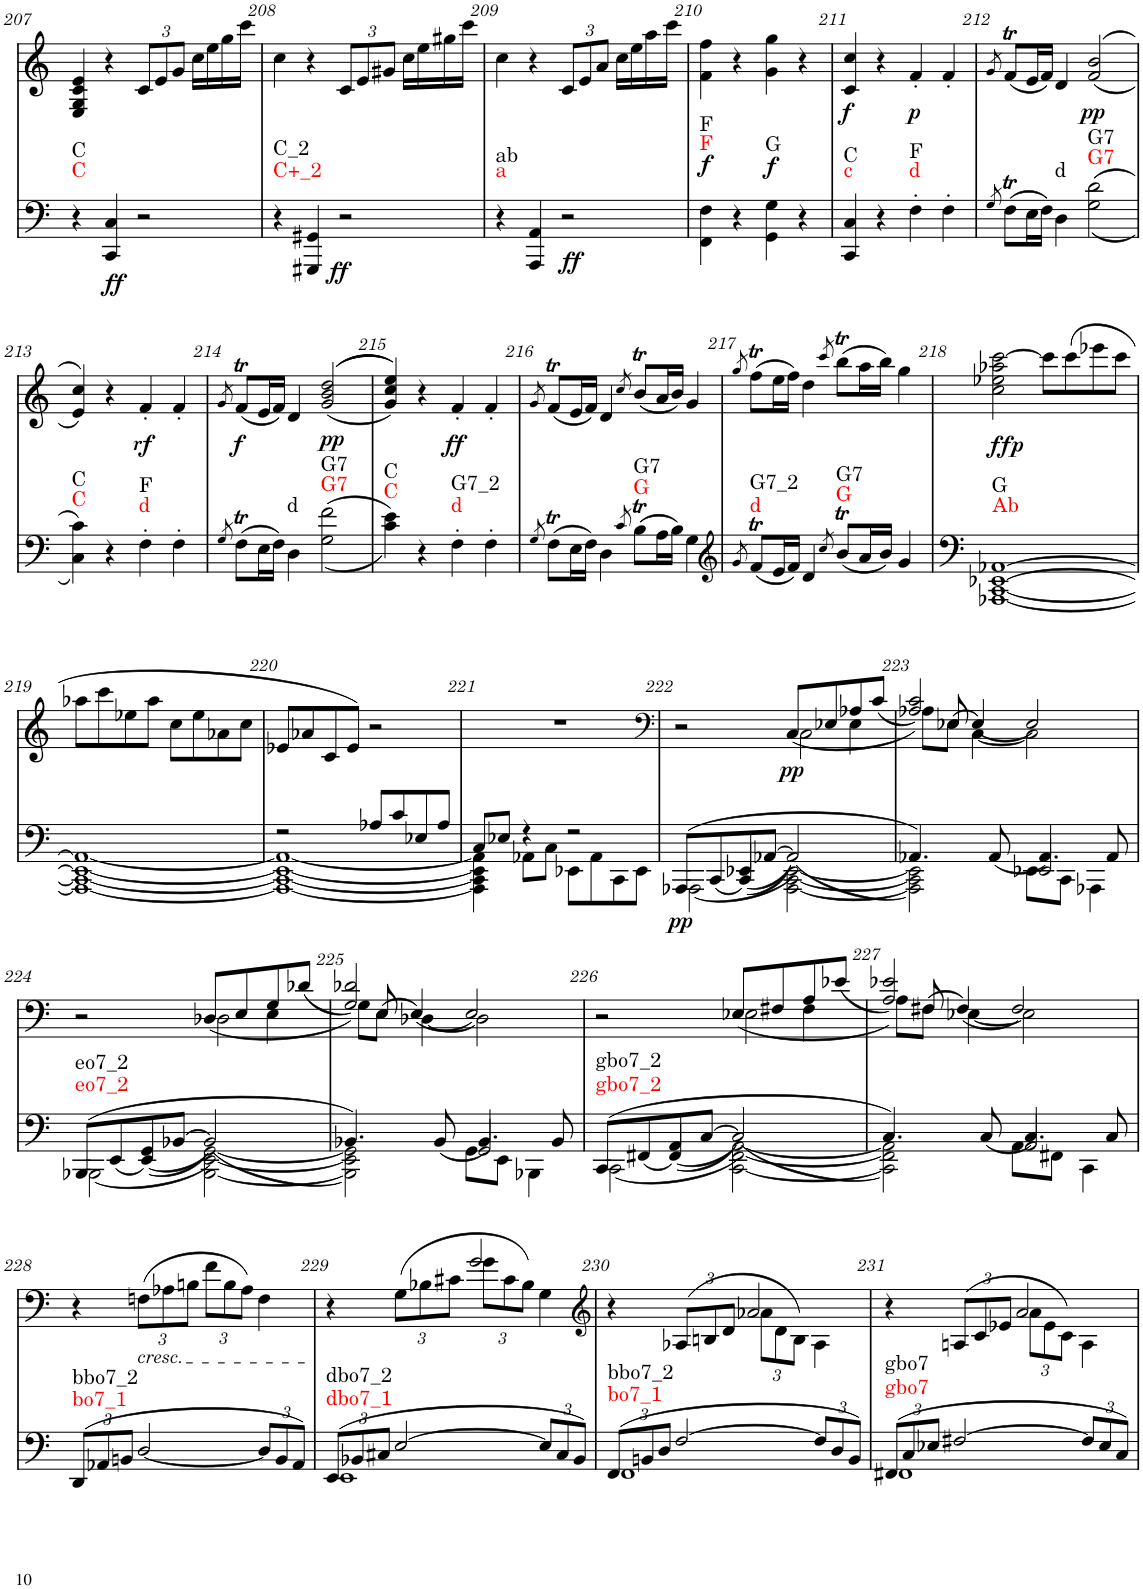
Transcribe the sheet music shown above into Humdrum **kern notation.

**kern	**dynam	**harte	**kern	**dynam
*part2	*part2	*part2	*part1	*part1
*staff2	*staff2	*	*staff1	*staff1
*I"piano	*	*	*I"piano	*
*I'Pno	*	*	*I'Pno	*
!!LO:PB:g=z
*clefF4	*	*	*clefG2	*
*k[]	*	*	*k[]	*
*M4/4	*	*	*M4/4	*
=207	=207	=207	=207	=207
!	!	!LO:H:n=1:kt=C	!	!
!	!	!LO:H:n=2:kt=C	!	!
4r	.	N N	4E/ 4G/ 4c/ 4e/	.
!	!LO:DY:b	!	!	!
4CC/ 4C/	ff	.	4r	.
*	*	*	*Xbrackettup	*
2r	.	.	12c/L	.
.	.	.	12e/	.
.	.	.	12g/J	.
.	.	.	16cc\LL	.
.	.	.	16ee\	.
.	.	.	16gg\	.
.	.	.	16ccc\JJ	.
=208	=208	=208	=208	=208
!	!	!LO:H:n=1:kt=C+_2	!	!
!	!	!LO:H:n=2:kt=C_2	!	!
4r	.	N N	4cc\	.
4GGG#X/ 4GG#X/	.	.	4r	.
!	!LO:DY:b	!	!	!
2r	ff	.	12c/L	.
.	.	.	12e/	.
.	.	.	12g#X/J	.
.	.	.	16cc\LL	.
.	.	.	16ee\	.
.	.	.	16gg#X\	.
.	.	.	16ccc\JJ	.
=209	=209	=209	=209	=209
!	!	!LO:H:n=1:kt=a	!	!
!	!	!LO:H:n=2:kt=ab	!	!
4r	.	N N	4cc\	.
4AAA/ 4AA/	.	.	4r	.
!	!LO:DY:b	!	!	!
2r	ff	.	12c/L	.
.	.	.	12e/	.
.	.	.	12a/J	.
.	.	.	16cc\LL	.
.	.	.	16ee\	.
.	.	.	16aa\	.
.	.	.	16ccc\JJ	.
=210	=210	=210	=210	=210
!	!LO:DY:a	!LO:H:n=1:kt=F	!	!
!	!	!LO:H:n=2:kt=F	!	!
4FF\ 4F\	f	N N	4f\ 4ff\	.
4r	.	.	4r	.
!	!LO:DY:a	!LO:H:kt=G	!	!
4GG\ 4G\	f	N	4g\ 4gg\	.
4r	.	.	4r	.
=211	=211	=211	=211	=211
!	!	!LO:H:n=1:kt=c	!	!LO:DY:b
!	!	!LO:H:n=2:kt=C	!	!
4CC/ 4C/	.	N N	4c/ 4cc/	f
4r	.	.	4r	.
!	!	!LO:H:n=1:kt=d	!	!LO:DY:b
!	!	!LO:H:n=2:kt=F	!	!
4F'\	.	N N	4f'/	p
4F'\	.	.	4f'/	.
=212	=212	=212	=212	=212
8qG/	.	.	8qg/	.
(8FT\L	.	.	(8fT/L	.
16E\L	.	.	16e/L	.
16F\JJ)	.	.	16f/JJ)	.
!	!	!LO:H:kt=d	!	!
4D\	.	N	4d/	.
!	!	!LO:H:n=1:kt=G7	!	!LO:DY:b
!	!	!LO:H:n=2:kt=G7	!	!
(<(2G\ 2d\	.	N N	(>(2f/ 2b/	pp
!!LO:LB:g=z
=213	=213	=213	=213	=213
!	!	!LO:H:n=1:kt=C	!	!
!	!	!LO:H:n=2:kt=C	!	!
4C\ 4c\))	.	N N	4e/ 4cc/))	.
4r	.	.	4r	.
!	!	!LO:H:n=1:kt=d	!	!LO:DY:b
!	!	!LO:H:n=2:kt=F	!	!
4F'\	.	N N	4f'/	rf
4F'\	.	.	4f'/	.
=214	=214	=214	=214	=214
8qG/	.	.	8qg/	.
!	!	!	!	!LO:DY:b
(8FT\L	.	.	(8fT/L	f
16E\L	.	.	16e/L	.
16F\JJ)	.	.	16f/JJ)	.
!	!	!LO:H:kt=d	!	!
4D\	.	N	4d/	.
!	!	!LO:H:n=1:kt=G7	!	!LO:DY:b
!	!	!LO:H:n=2:kt=G7	!	!
(<(2G\ 2f\	.	N N	(>((>2g/ 2b/ 2dd/	pp
=215	=215	=215	=215	=215
!	!	!LO:H:n=1:kt=C	!	!
!	!	!LO:H:n=2:kt=C	!	!
4c\ 4e\))	.	N N	4g/ 4cc/ 4ee/)))	.
4r	.	.	4r	.
!	!	!LO:H:n=1:kt=d	!	!LO:DY:b
!	!	!LO:H:n=2:kt=G7_2	!	!
4F'\	.	N N	4f'/	ff
4F'\	.	.	4f'/	.
=216	=216	=216	=216	=216
8qG/	.	.	8qg/	.
(8FT\L	.	.	(8fT/L	.
16E\L	.	.	16e/L	.
16F\JJ)	.	.	16f/JJ)	.
4D\	.	.	4d/	.
8qc/	.	.	8qcc/	.
!	!	!LO:H:n=1:kt=G	!	!
!	!	!LO:H:n=2:kt=G7	!	!
(8Bt\L	.	N N	(8bt/L	.
16A\L	.	.	16a/L	.
16B\JJ)	.	.	16b/JJ)	.
4G\	.	.	4g/	.
=217	=217	=217	=217	=217
*clefG2	*	*	*	*
8qg/	.	.	8qgg/	.
!	!	!LO:H:n=1:kt=d	!	!
!	!	!LO:H:n=2:kt=G7_2	!	!
(8fT/L	.	N N	(8ffT\L	.
16e/L	.	.	16ee\L	.
16f/JJ)	.	.	16ff\JJ)	.
4d/	.	.	4dd\	.
8qcc/	.	.	8qccc/	.
!	!	!LO:H:n=1:kt=G	!	!
!	!	!LO:H:n=2:kt=G7	!	!
(8bt/L	.	N N	(8bbt\L	.
16a/L	.	.	16aa\L	.
16b/JJ)	.	.	16bb\JJ)	.
4g/	.	.	4gg\	.
=218	=218	=218	=218	=218
!	!	!	!	!LO:DY:b
!	!	!LO:H:n=1:kt=Ab	!	!LO:DY:n=1:b
!	!	!LO:H:n=2:kt=G	!	!
[1AAA-X [1CC [1EE-X [1AA-X	.	N N	2cc\ 2ee-X\ 2aa-X\ [2ccc\	fp f
.	.	.	8ccc\L]	.
.	.	.	(8ccc\	.
.	.	.	8eee-X\	.
.	.	.	8ccc\J	.
!!LO:LB:g=z
=219	=219	=219	=219	=219
1AAA-_ 1CC_ 1EE-_ 1AA-_	.	.	8aa-X\L	.
.	.	.	8ccc\	.
.	.	.	8ee-X\	.
.	.	.	8aa-\J	.
.	.	.	8cc\L	.
.	.	.	8ee-\	.
.	.	.	8a-X\	.
.	.	.	8cc\J	.
=220	=220	=220	=220	=220
*^	*	*	*	*
2r	1AAA-_ 1CC_ 1EE-_ 1AA-_	.	.	8e-X/L	.
.	.	.	.	8a-X/	.
.	.	.	.	8c/	.
.	.	.	.	8e-/J)	.
8A-X/L	.	.	.	2r	.
8c/	.	.	.	.	.
8E-X/	.	.	.	.	.
8A-/J	.	.	.	.	.
=221	=221	=221	=221	=221	=221
8C/L	4AAA-\] 4CC\] 4EE-\] 4AA-\]	.	.	1r	.
8E-X/J	.	.	.	.	.
4r	8AA-X\L	.	.	.	.
.	8C\J	.	.	.	.
2r	8EE-X\L	.	.	.	.
.	8AA-\	.	.	.	.
.	8CC\	.	.	.	.
.	8EE-\J	.	.	.	.
*v	*v	*	*	*	*
=222	=222	=222	=222	=222
*	*	*	*clefF4	*
*^	*	*	*^	*
*	*^	*	*	*	*^	*
!	!	!	!LO:DY:b	!	!	!	!	!
(8AAA-X/L	(2AAA-\	4ryy	pp	.	2r	2ryy	2.ryy	.
(<8CC/	.	.	.	.	.	.	.	.
8EE-X/	.	(<(<4CC/)	.	.	.	.	.	.
[8AA-X/J	.	.	.	.	.	.	.	.
!	!	!	!	!	!	!	!	!LO:DY:b
((((2AA-/]	[2AAA-\ [2CC\ [2EE-\	2ryy	.	.	(8C/L	2C\	.	pp
.	.	.	.	.	8E-X/	.	.	.
.	.	.	.	.	8A-X/	.	4E-\	.
.	.	.	.	.	(8c/J	.	.	.
=223	=223	=223	=223	=223	=223	=223	=223	=223
*	*	*^	*	*	*	*	*^	*
4.AA-X/)	2AAA-\] 2CC\] 2EE-\])	2ryy	2.ryy	.	.	8A-X\L	2A-/ 2c/))	4ryy	8ryy	.
.	.	.	.	.	.	(>8E-X\J	.	.	8E-/	.
.	.	.	.	.	.	[4C\	.	(4E-/)	2.ryy	.
(8AA-/	.	.	.	.	.	.	.	.	.	.
8EE-X\L	2EE-/	4.AA-/)	.	.	.	2C\]	2ryy	2E-/)	.	.
8CC\J	.	.	.	.	.	.	.	.	.	.
8ryy	.	.	4AAA-X\	.	.	.	.	.	.	.
8AA-/	.	8ryy	.	.	.	.	.	.	.	.
*	*	*v	*v	*	*	*	*	*	*	*
*	*	*	*	*	*	*	*v	*v	*
!!LO:LB:g=z
=224	=224	=224	=224	=224	=224	=224	=224	=224
!	!	!	!	!LO:H:n=1:kt=eo7_2	!	!	!	!
!	!	!	!	!LO:H:n=2:kt=eo7_2	!	!	!	!
(8BBB-X/L	(2BBB-\	4ryy	.	N N	2r	2ryy	2.ryy	.
(<8EE/	.	.	.	.	.	.	.	.
8GG/	.	(<(<4EE/)	.	.	.	.	.	.
[8BB-X/J	.	.	.	.	.	.	.	.
(2BB-/])))	[2BBB-\ [2EE\ [2GG\	2ryy	.	.	(8D-X/L	2D-\	.	.
.	.	.	.	.	8E/	.	.	.
.	.	.	.	.	8G/	.	4E\	.
.	.	.	.	.	(8d-X/J	.	.	.
=225	=225	=225	=225	=225	=225	=225	=225	=225
*	*	*^	*	*	*	*	*^	*
4.BB-X/)	2BBB-\] 2EE\] 2GG\])	2ryy	2.ryy	.	.	8G\L	2G/ 2d-X/))	4ryy	8ryy	.
.	.	.	.	.	.	(>8E\J	.	.	8E/	.
.	.	.	.	.	.	[4D-X\	.	(4E/)	2.ryy	.
(8BB-/	.	.	.	.	.	.	.	.	.	.
8GG\L	2GG/	4.BB-/)	.	.	.	2D-\]	2ryy	2E/)	.	.
8EE\J	.	.	.	.	.	.	.	.	.	.
8ryy	.	.	4BBB-X\	.	.	.	.	.	.	.
8BB-/	.	8ryy	.	.	.	.	.	.	.	.
*	*	*v	*v	*	*	*	*	*	*	*
*	*	*	*	*	*	*	*v	*v	*
=226	=226	=226	=226	=226	=226	=226	=226	=226
!	!	!	!	!LO:H:n=1:kt=gbo7_2	!	!	!	!
!	!	!	!	!LO:H:n=2:kt=gbo7_2	!	!	!	!
(8CC/L	2CC\	4ryy	.	N N	2r	2ryy	2.ryy	.
(<8FF#X/	.	.	.	.	.	.	.	.
8AA/	.	4FF#/)	.	.	.	.	.	.
[8C/J	.	.	.	.	.	.	.	.
(2C/])))	[2CC\ [2FF#\ [2AA\	2ryy	.	.	(8E-X/L	2E-\	.	.
.	.	.	.	.	8F#X/	.	.	.
.	.	.	.	.	8A/	.	4F#\	.
.	.	.	.	.	(8e-X/J	.	.	.
=227	=227	=227	=227	=227	=227	=227	=227	=227
*	*	*^	*	*	*	*	*^	*
4.C/)	2CC\] 2FF#\] 2AA\])	2ryy	2.ryy	.	.	8A\L	2A/ 2e-X/))	4ryy	8ryy	.
.	.	.	.	.	.	(>8F#X\J	.	.	8F#/	.
.	.	.	.	.	.	[4E-X\	.	(4F#/)	2.ryy	.
(8C/	.	.	.	.	.	.	.	.	.	.
8AA\L	2AA/	4.C/)	.	.	.	2E-\]	2ryy	2F#/)	.	.
8FF#X\J	.	.	.	.	.	.	.	.	.	.
8ryy	.	.	4CC\	.	.	.	.	.	.	.
8C/	.	8ryy	.	.	.	.	.	.	.	.
*v	*v	*v	*v	*	*	*	*	*	*	*
*	*	*	*v	*v	*v	*v	*
!!LO:LB:g=z
=228	=228	=228	=228	=228
*Xbrackettup	*	*	*	*
*^	*	*	*	*
*	*^	*	*	*	*
!	!	!	!	!LO:H:n=1:kt=bo7_1	!	!
!	!	!	!	!LO:H:n=2:kt=bbo7_2	!	!
*v	*v	*v	*	*	*	*
(>12DD/L	.	N N	4r	.
12AA-X/	.	.	.	.
12BBn/J	.	.	.	.
!	!	!	!LO:TX:b:i:t=cresc.	!
[2D/	.	.	(12Fn\L	.
.	.	.	12A-X\	.
.	.	.	12Bn\J	.
.	.	.	12f\L	.
.	.	.	12B\	.
.	.	.	12A-\J)	.
12D/L]	.	.	4F\	.
12BB/	.	.	.	.
12AA-/J)	.	.	.	.
=229	=229	=229	=229	=229
*^	*	*	*^	*
!	!	!	!LO:H:n=1:kt=dbo7_1	!	!	!
!	!	!	!LO:H:n=2:kt=dbo7_2	!	!	!
(12EE/L	1EE	.	N N	4r	2ryy	.
12BB-X/	.	.	.	.	.	.
12C#X/J	.	.	.	.	.	.
[2E/	.	.	.	(>12G\L	.	.
.	.	.	.	12B-X\	.	.
.	.	.	.	12c#X\J	.	.
.	.	.	.	12g\L	2g/	.
.	.	.	.	12c#\	.	.
.	.	.	.	12B-\J)	.	.
12E/L]	.	.	.	4G\	.	.
12C#/	.	.	.	.	.	.
12BB-/J)	.	.	.	.	.	.
=230	=230	=230	=230	=230	=230	=230
*	*	*	*	*clefG2	*	*
!	!	!	!LO:H:n=1:kt=bo7_1	!	!	!
!	!	!	!LO:H:n=2:kt=bbo7_2	!	!	!
(12FF/L	1FF	.	N N	4r	2ryy	.
12BBn/	.	.	.	.	.	.
12D/J	.	.	.	.	.	.
[2F/	.	.	.	(12A-X/L	.	.
.	.	.	.	12Bn/	.	.
.	.	.	.	12d/J	.	.
.	.	.	.	12a-X\L	2a-/	.
.	.	.	.	12d\	.	.
.	.	.	.	12B\J)	.	.
12F/L]	.	.	.	4A-\	.	.
12D/	.	.	.	.	.	.
12BB/J)	.	.	.	.	.	.
=231	=231	=231	=231	=231	=231	=231
!	!	!	!LO:H:n=1:kt=gbo7	!	!	!
!	!	!	!LO:H:n=2:kt=gbo7	!	!	!
(12FF#X/L	1FF#	.	N N	4r	2ryy	.
12C/	.	.	.	.	.	.
12E-X/J	.	.	.	.	.	.
[2F#X/	.	.	.	(12An/L	.	.
.	.	.	.	12c/	.	.
.	.	.	.	12e-X/J	.	.
.	.	.	.	12a\L	2a/	.
.	.	.	.	12e-\	.	.
.	.	.	.	12c\J)	.	.
12F#/L]	.	.	.	4A\	.	.
12E-/	.	.	.	.	.	.
12C/J)	.	.	.	.	.	.
*v	*v	*	*	*	*	*
*	*	*	*v	*v	*
=	=	=	=	=
*-	*-	*-	*-	*-
